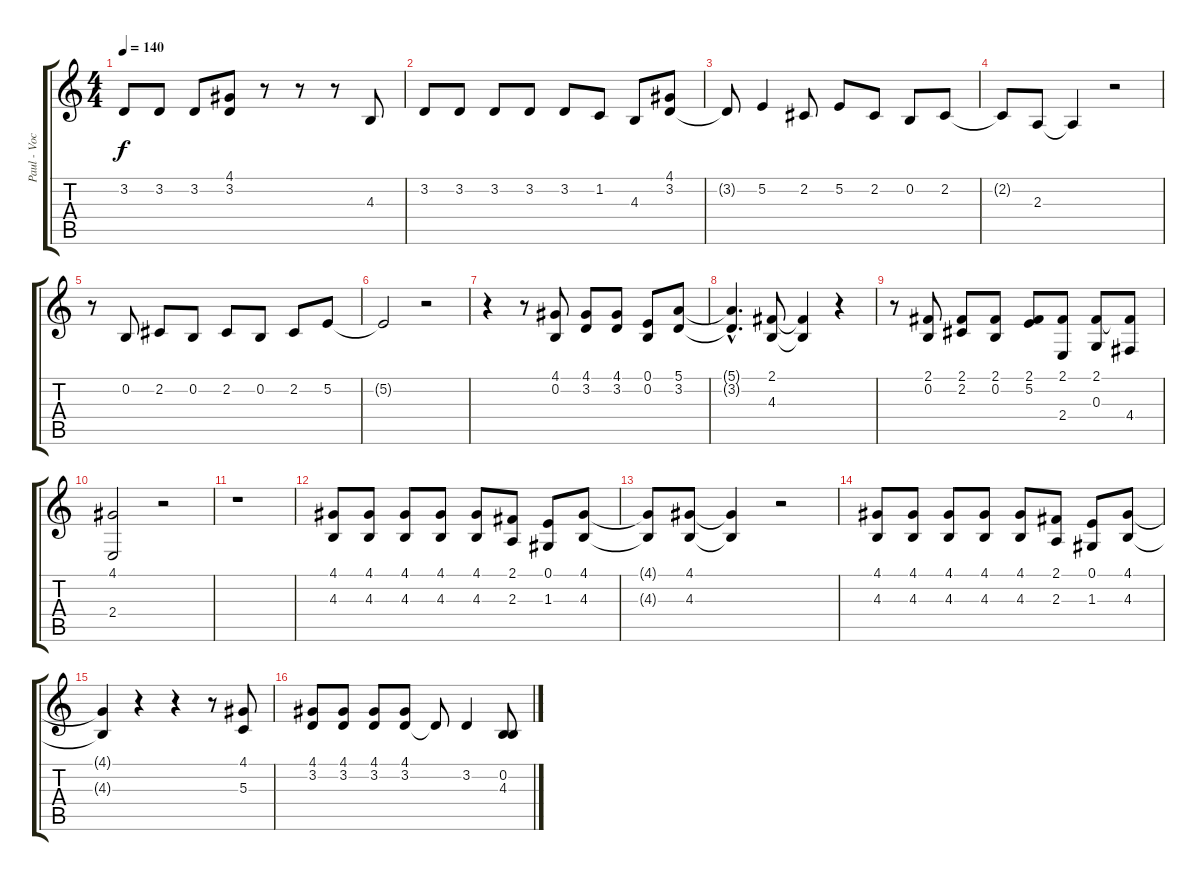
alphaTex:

\track ("Paul - Vocal" "Paul - Voc") {instrument electricgrandpiano}
\staff {score tabs}
\tuning (E4 B3 G3 D3 A2 E2) {hide}
\ts (4 4)
\tempo 140
\clef g2
\ks c
3.2.8{dy f} 3.2.8 3.2.8 (4.1 3.2).8 r.8 r.8 r.8 4.3.8 |
3.2.8 3.2.8 3.2.8 3.2.8 3.2.8 1.2.8 4.3.8 (4.1 3.2).8 |
3.2{t}.8 5.2.4 2.2.8 5.2.8 2.2.8 0.2.8 2.2.8 |
2.2{t}.8 2.3.8 2.3{t}.4 r.2 |
r.8 0.2.8 2.2.8 0.2.8 2.2.8 0.2.8 2.2.8 5.2.8 |
5.2{t}.2 r.2 |
r.4 r.8 (4.1 0.2).8 (4.1 3.2).8 (4.1 3.2).8 (0.1 0.2).8 (5.1 3.2).8 |
(5.1{hac t} 3.2{hac t}).4{d} (2.1 4.3).8 (2.1{t} 4.3{t}).4 r.4 |
r.8 (2.1 0.2).8 (2.1 2.2).8 (2.1 0.2).8 (2.1 5.2).8 (2.1 2.4).8 (2.1 0.3).8 (2.1{t} 4.4).8 |
(4.1 2.4).2 r.2 |
r.1 |
(4.1 4.3).8 (4.1 4.3).8 (4.1 4.3).8 (4.1 4.3).8 (4.1 4.3).8 (2.1 2.3).8 (0.1 1.3).8 (4.1 4.3).8 |
(4.1{t} 4.3{t}).8 (4.1 4.3).8 (4.1{t} 4.3{t}).4 r.2 |
(4.1 4.3).8 (4.1 4.3).8 (4.1 4.3).8 (4.1 4.3).8 (4.1 4.3).8 (2.1 2.3).8 (0.1 1.3).8 (4.1 4.3).8 |
(4.1{t} 4.3{t}).4 r.4 r.4 r.8 (4.1 5.3).8 |
(4.1 3.2).8 (4.1 3.2).8 (4.1 3.2).8 (4.1 3.2).8 3.2{t}.8 3.2.4 (0.2 4.3).8
